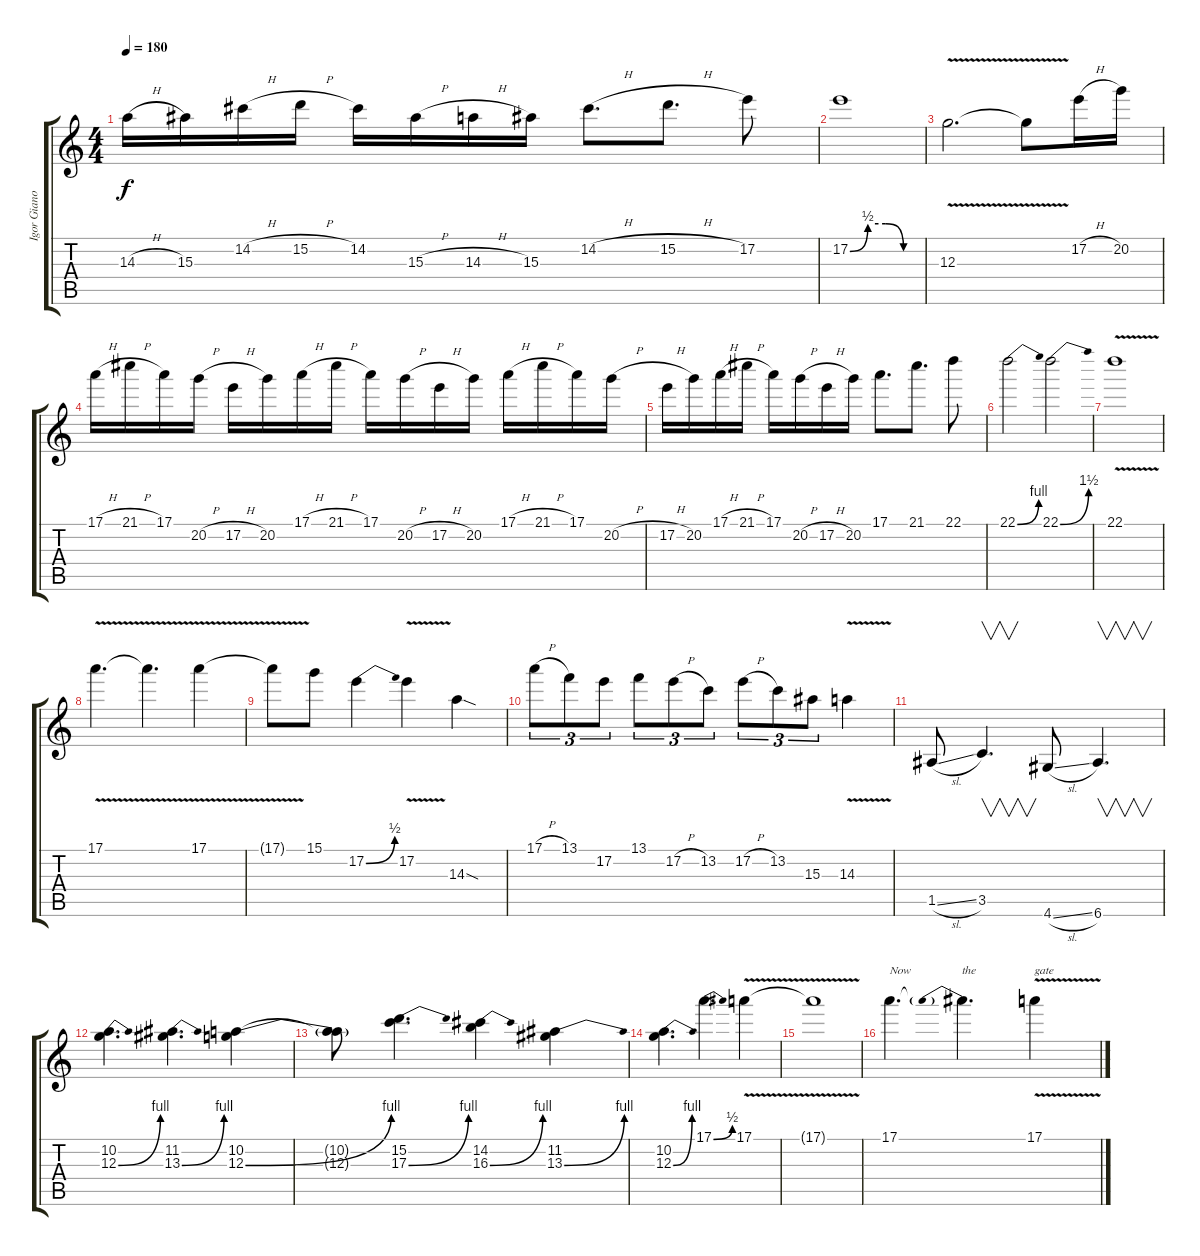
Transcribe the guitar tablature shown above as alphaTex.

\track ("Igor Gianola" "Igor Giano") {instrument distortionguitar}
\staff {score tabs}
\tuning (E4 B3 G3 D3 A2 E2) {hide}
\ts (4 4)
\tempo 180
\clef g2
\ks c
14.3{h}.16{dy f} 15.3.16 14.2{h}.16 15.2{h}.16 14.2.16 15.3{h}.16 14.3{h}.16 15.3.16 14.2{h}.8{d} 15.2{h}.8{d} 17.2.8 |
17.2{be (custom 0 0 15 2 30 2 45 0 60 0)}.1 |
12.3{v}.2{d} 12.3{v t}.8 17.2{h}.16 20.2.16 |
17.1{h}.16 21.1{h}.16 17.1.16 20.2{h}.16 17.2{h}.16 20.2.16 17.1{h}.16 21.1{h}.16 17.1.16 20.2{h}.16 17.2{h}.16 20.2.16 17.1{h}.16 21.1{h}.16 17.1.16 20.2{h}.16 |
17.2{h}.16 20.2.16 17.1{h}.16 21.1{h}.16 17.1.16 20.2{h}.16 17.2{h}.16 20.2.16 17.1.8{d} 21.1.8{d} 22.1.8 |
22.1{be (bend 0 0 60 4)}.2 22.1{be (bend 0 0 60 6)}.2 |
22.1{v}.1 |
17.1{v}.4{d} 17.1{t}.4{d} 17.1{v}.4 |
17.1{t}.8 15.1.8 17.2{be (bend 0 0 60 2)}.4 17.2{v}.4 14.3{sod}.4 |
17.1{h}.8{tu (3 2)} 13.1.8{tu (3 2)} 17.2.8{tu (3 2)} 13.1.8{tu (3 2)} 17.2{h}.8{tu (3 2)} 13.2.8{tu (3 2)} 17.2{h}.8{tu (3 2)} 13.2.8{tu (3 2)} 15.3.8{tu (3 2)} 14.3{v}.4 |
1.5{sl}.8 3.5.4{v d} 4.6{sl}.8 6.6.4{v d} |
(10.2 12.3{be (bend 0 0 60 4)}).4{d} (11.2 13.3{be (bend 0 0 60 4)}).4{d} (10.2 12.3{be (bend 0 0 60 4)}).4 |
(10.2{t} 12.3{t}).8 (15.2 17.3{be (bend 0 0 60 4)}).4{d} (14.2 16.3{be (bend 0 0 60 4)}).4 (11.2 13.3{be (bend 0 0 60 4)}).4 |
(10.2 12.3{be (bend 0 0 60 4)}).4{d} 17.1{be (bend 0 0 60 2)}.4{d} 17.1{v}.4 |
17.1{v t}.1 |
17.1.4{d txt "Now"} 17.1{be (prebend 0 2 60 2) t}.4{d txt "the"} 17.1{v}.4{txt "gate"}
